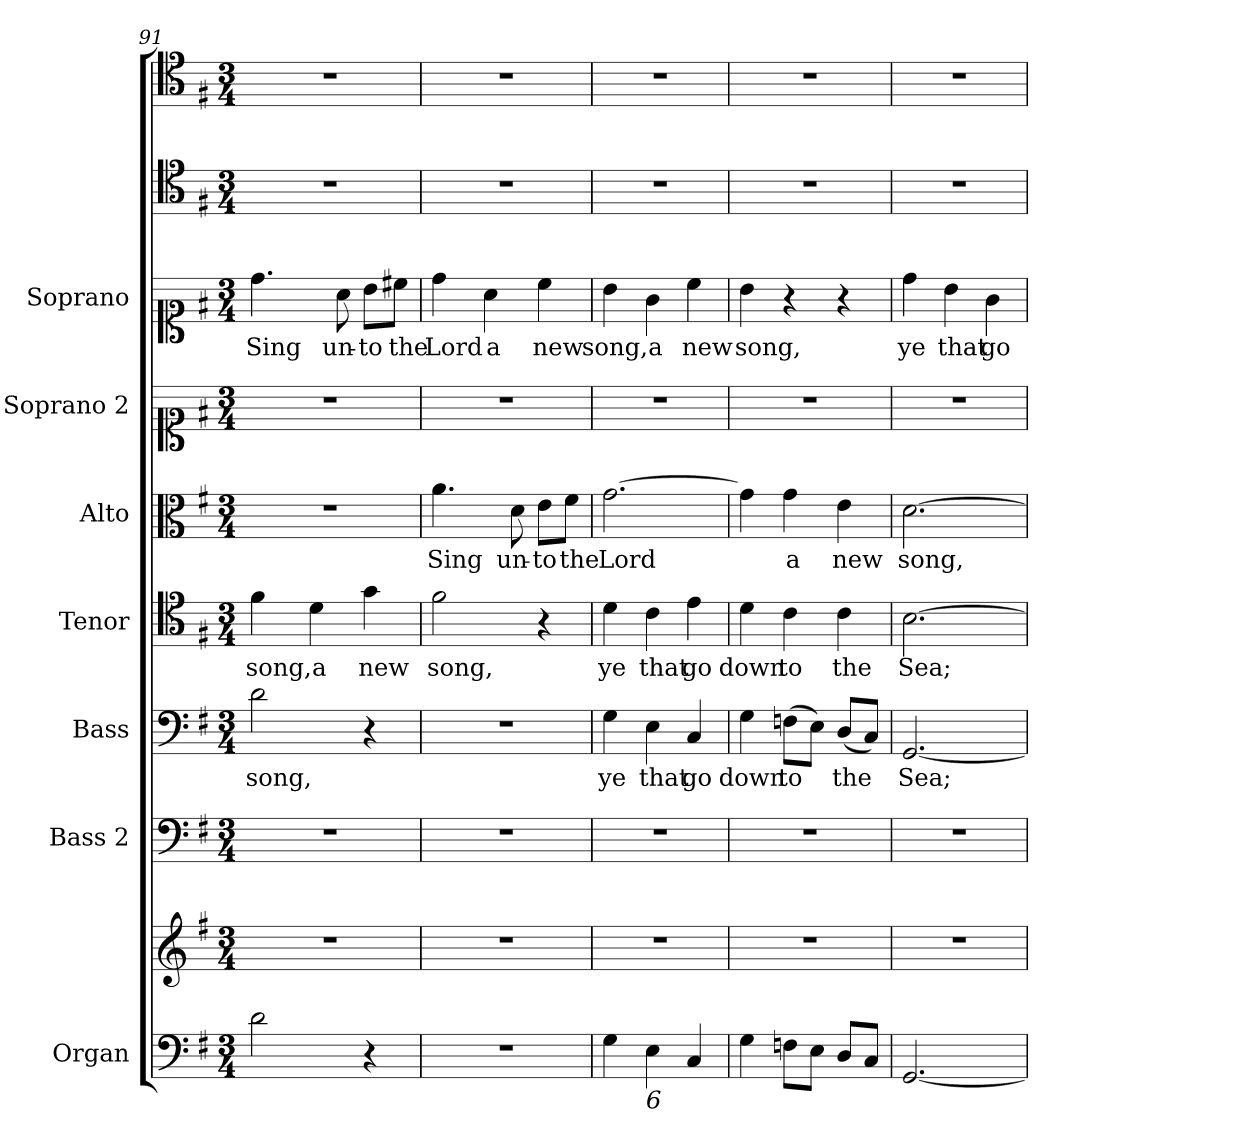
**kern	**kern	**kern	**kern	**text	**kern	**text	**kern	**text	**kern	**kern	**text	**kern	**kern
*part9	*part9	*part8	*part7	*part7	*part6	*part6	*part5	*part5	*part4	*part3	*part3	*part2	*part1
*staff10	*staff9	*staff8	*staff7	*staff7	*staff6	*staff6	*staff5	*staff5	*staff4	*staff3	*staff3	*staff2	*staff1
*I"Organ	*	*I"Bass 2	*I"Bass	*	*I"Tenor	*	*I"Alto	*	*I"Soprano 2	*I"Soprano	*	*	*
*I'Org.	*	*I'B	*I'B	*	*I'T	*	*I'A	*	*I'S	*I'S	*	*	*
*clefF4	*clefG2	*clefF4	*clefF4	*	*clefC4	*	*clefC3	*	*clefC1	*clefC1	*	*clefC4	*clefC4
*k[f#]	*k[f#]	*k[f#]	*k[f#]	*	*k[f#]	*	*k[f#]	*	*k[f#]	*k[f#]	*	*k[f#]	*k[f#]
*G:	*G:	*G:	*G:	*	*G:	*	*G:	*	*G:	*G:	*	*G:	*G:
*M3/4	*M3/4	*M3/4	*M3/4	*	*M3/4	*	*M3/4	*	*M3/4	*M3/4	*	*M3/4	*M3/4
=91	=91	=91	=91	=91	=91	=91	=91	=91	=91	=91	=91	=91	=91
!	!	!	!	!LO:LY:b	!	!LO:LY:b	!	!	!	!	!LO:LY:b	!	!
2d\	2.r	2.r	2d\	song,	4f#\	song,	2.r	.	2.r	4.dd\	Sing	2.r	2.r
!	!	!	!	!	!	!LO:LY:b	!	!	!	!	!	!	!
.	.	.	.	.	4d\	a	.	.	.	.	.	.	.
!	!	!	!	!	!	!	!	!	!	!	!LO:LY:b	!	!
.	.	.	.	.	.	.	.	.	.	8a\	un-	.	.
!	!	!	!	!	!	!LO:LY:b	!	!	!	!	!LO:LY:b	!	!
4r	.	.	4r	.	4g\	new	.	.	.	8b\L	-to	.	.
!	!	!	!	!	!	!	!	!	!	!	!LO:LY:b	!	!
.	.	.	.	.	.	.	.	.	.	8cc#X\J	the	.	.
=92	=92	=92	=92	=92	=92	=92	=92	=92	=92	=92	=92	=92	=92
!	!	!	!	!	!	!LO:LY:b	!	!LO:LY:b	!	!	!LO:LY:b	!	!
2.r	2.r	2.r	2.r	.	2f#\	song,	4.a\	Sing	2.r	4dd\	Lord	2.r	2.r
!	!	!	!	!	!	!	!	!	!	!	!LO:LY:b	!	!
.	.	.	.	.	.	.	.	.	.	4a\	a	.	.
!	!	!	!	!	!	!	!	!LO:LY:b	!	!	!	!	!
.	.	.	.	.	.	.	8d\	un-	.	.	.	.	.
!	!	!	!	!	!	!	!	!LO:LY:b	!	!	!LO:LY:b	!	!
.	.	.	.	.	4r	.	8e\L	-to	.	4cc\	new	.	.
!	!	!	!	!	!	!	!	!LO:LY:b	!	!	!	!	!
.	.	.	.	.	.	.	8f#\J	the	.	.	.	.	.
=93	=93	=93	=93	=93	=93	=93	=93	=93	=93	=93	=93	=93	=93
!	!	!	!	!LO:LY:b	!	!LO:LY:b	!	!LO:LY:b	!	!	!LO:LY:b	!	!
4G\	2.r	2.r	4G\	ye	4d\	ye	[2.g\	Lord	2.r	4b\	song,	2.r	2.r
!LO:TX:b:i:t=6	!	!	!	!	!	!	!	!	!	!	!	!	!
!	!	!	!	!LO:LY:b	!	!LO:LY:b	!	!	!	!	!LO:LY:b	!	!
4E\	.	.	4E\	that	4c\	that	.	.	.	4g\	a	.	.
!	!	!	!	!LO:LY:b	!	!LO:LY:b	!	!	!	!	!LO:LY:b	!	!
4C/	.	.	4C/	go	4e\	go	.	.	.	4cc\	new	.	.
=94	=94	=94	=94	=94	=94	=94	=94	=94	=94	=94	=94	=94	=94
!	!	!	!	!LO:LY:b	!	!LO:LY:b	!	!	!	!	!LO:LY:b	!	!
4G\	2.r	2.r	4G\	down	4d\	down	4g\]	.	2.r	4b\	song,	2.r	2.r
!	!	!	!	!LO:LY:b	!	!LO:LY:b	!	!LO:LY:b	!	!	!	!	!
8Fn\L	.	.	(>8Fn\L	to	4c\	to	4g\	a	.	4r	.	.	.
8E\J	.	.	8E\J)	.	.	.	.	.	.	.	.	.	.
!	!	!	!	!LO:LY:b	!	!LO:LY:b	!	!LO:LY:b	!	!	!	!	!
8D/L	.	.	(<8D/L	the	4c\	the	4e\	new	.	4r	.	.	.
8C/J	.	.	8C/J)	.	.	.	.	.	.	.	.	.	.
=95	=95	=95	=95	=95	=95	=95	=95	=95	=95	=95	=95	=95	=95
!	!	!	!	!LO:LY:b	!	!LO:LY:b	!	!LO:LY:b	!	!	!LO:LY:b	!	!
[2.GG/	2.r	2.r	[2.GG/	Sea;	[2.B\	Sea;	[2.d\	song,	2.r	4dd\	ye	2.r	2.r
!	!	!	!	!	!	!	!	!	!	!	!LO:LY:b	!	!
.	.	.	.	.	.	.	.	.	.	4b\	that	.	.
!	!	!	!	!	!	!	!	!	!	!	!LO:LY:b	!	!
.	.	.	.	.	.	.	.	.	.	4g\	go	.	.
=	=	=	=	=	=	=	=	=	=	=	=	=	=
*-	*-	*-	*-	*-	*-	*-	*-	*-	*-	*-	*-	*-	*-
